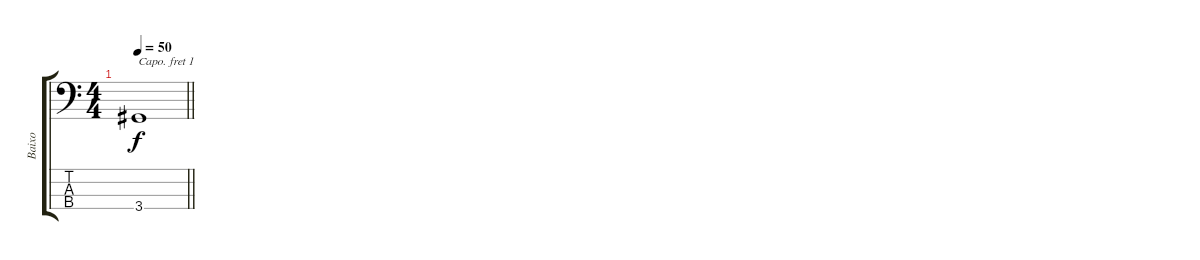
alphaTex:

\track ("Baixo" "Baixo") {instrument electricbassfinger}
\staff {score tabs}
\capo 1
\tuning (G2 D2 A1 E1) {hide}
\ts (4 4)
\tempo 50
\clef f4
\barLineRight lightlight
\ks c
3.4.1{dy f}
